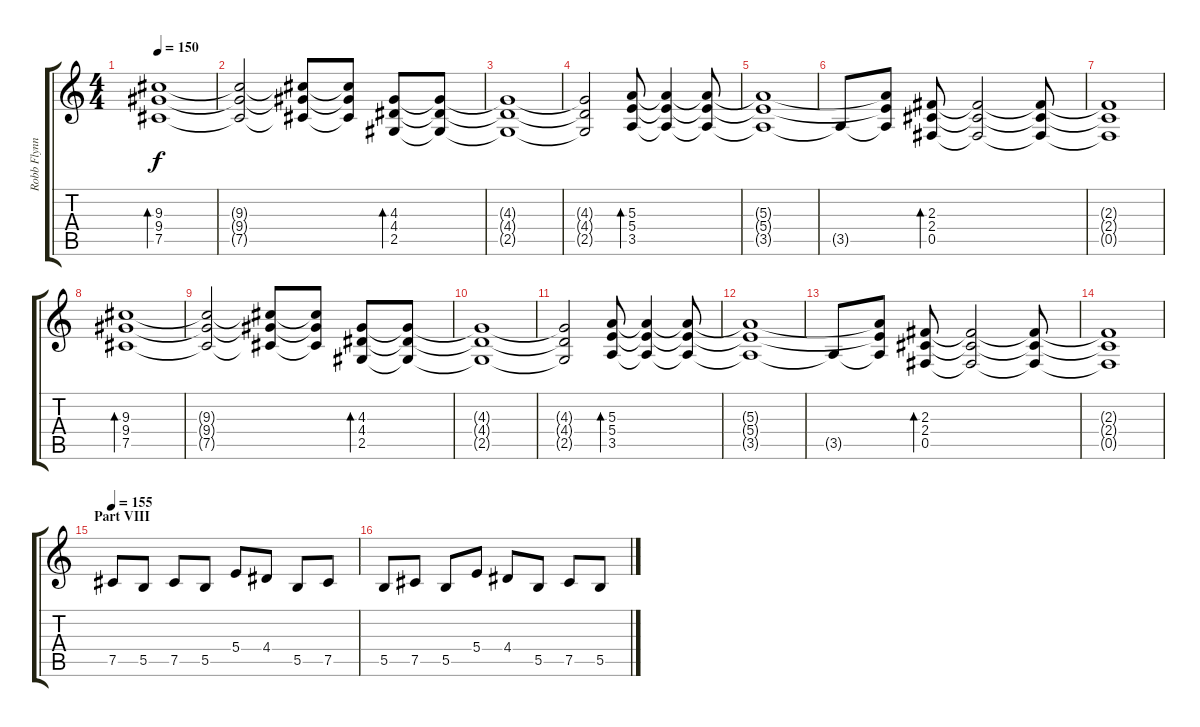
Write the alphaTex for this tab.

\track ("Robb Flynn" "Robb Flynn") {instrument distortionguitar}
\staff {score tabs}
\tuning (Db4 Ab3 E3 B2 Gb2 B1) {hide}
\ts (4 4)
\tempo 150
\clef g2
\ks c
(9.3 9.4 7.5).1{bd 480 dy f volume 16 instrument acousticguitarnylon} |
(9.3{t} 9.4{t} 7.5{t}).2 (9.3{t} 9.4{t} 7.5{t}).8 (9.3{t} 9.4{t} 7.5{t}).8 (4.3 4.4 2.5).8{bd 480} (4.3{t} 4.4{t} 2.5{t}).8 |
(4.3{t} 4.4{t} 2.5{t}).1 |
(4.3{t} 4.4{t} 2.5{t}).2 (5.3 5.4 3.5).8{bd 480} (5.3{t} 5.4{t} 3.5{t}).4 (5.3{t} 5.4{t} 3.5{t}).8 |
(5.3{t} 5.4{t} 3.5{t}).1 |
3.5{t}.8 (5.3{t} 5.4{t} 3.5{t}).8 (2.3 2.4 0.5).8{bd 480} (2.3{t} 2.4{t} 0.5{t}).2 (2.3{t} 2.4{t} 0.5{t}).8 |
(2.3{t} 2.4{t} 0.5{t}).1 |
(9.3 9.4 7.5).1{bd 480 volume 16 instrument acousticguitarnylon} |
(9.3{t} 9.4{t} 7.5{t}).2 (9.3{t} 9.4{t} 7.5{t}).8 (9.3{t} 9.4{t} 7.5{t}).8 (4.3 4.4 2.5).8{bd 480} (4.3{t} 4.4{t} 2.5{t}).8 |
(4.3{t} 4.4{t} 2.5{t}).1 |
(4.3{t} 4.4{t} 2.5{t}).2 (5.3 5.4 3.5).8{bd 480} (5.3{t} 5.4{t} 3.5{t}).4 (5.3{t} 5.4{t} 3.5{t}).8 |
(5.3{t} 5.4{t} 3.5{t}).1 |
3.5{t}.8 (5.3{t} 5.4{t} 3.5{t}).8 (2.3 2.4 0.5).8{bd 480} (2.3{t} 2.4{t} 0.5{t}).2 (2.3{t} 2.4{t} 0.5{t}).8 |
(2.3{t} 2.4{t} 0.5{t}).1 |
\section ("" "Part VIII")
\tempo 155
7.5.8{volume 13 instrument distortionguitar} 5.5.8 7.5.8 5.5.8 5.4.8 4.4.8 5.5.8 7.5.8 |
5.5.8 7.5.8 5.5.8 5.4.8 4.4.8 5.5.8 7.5.8 5.5.8
